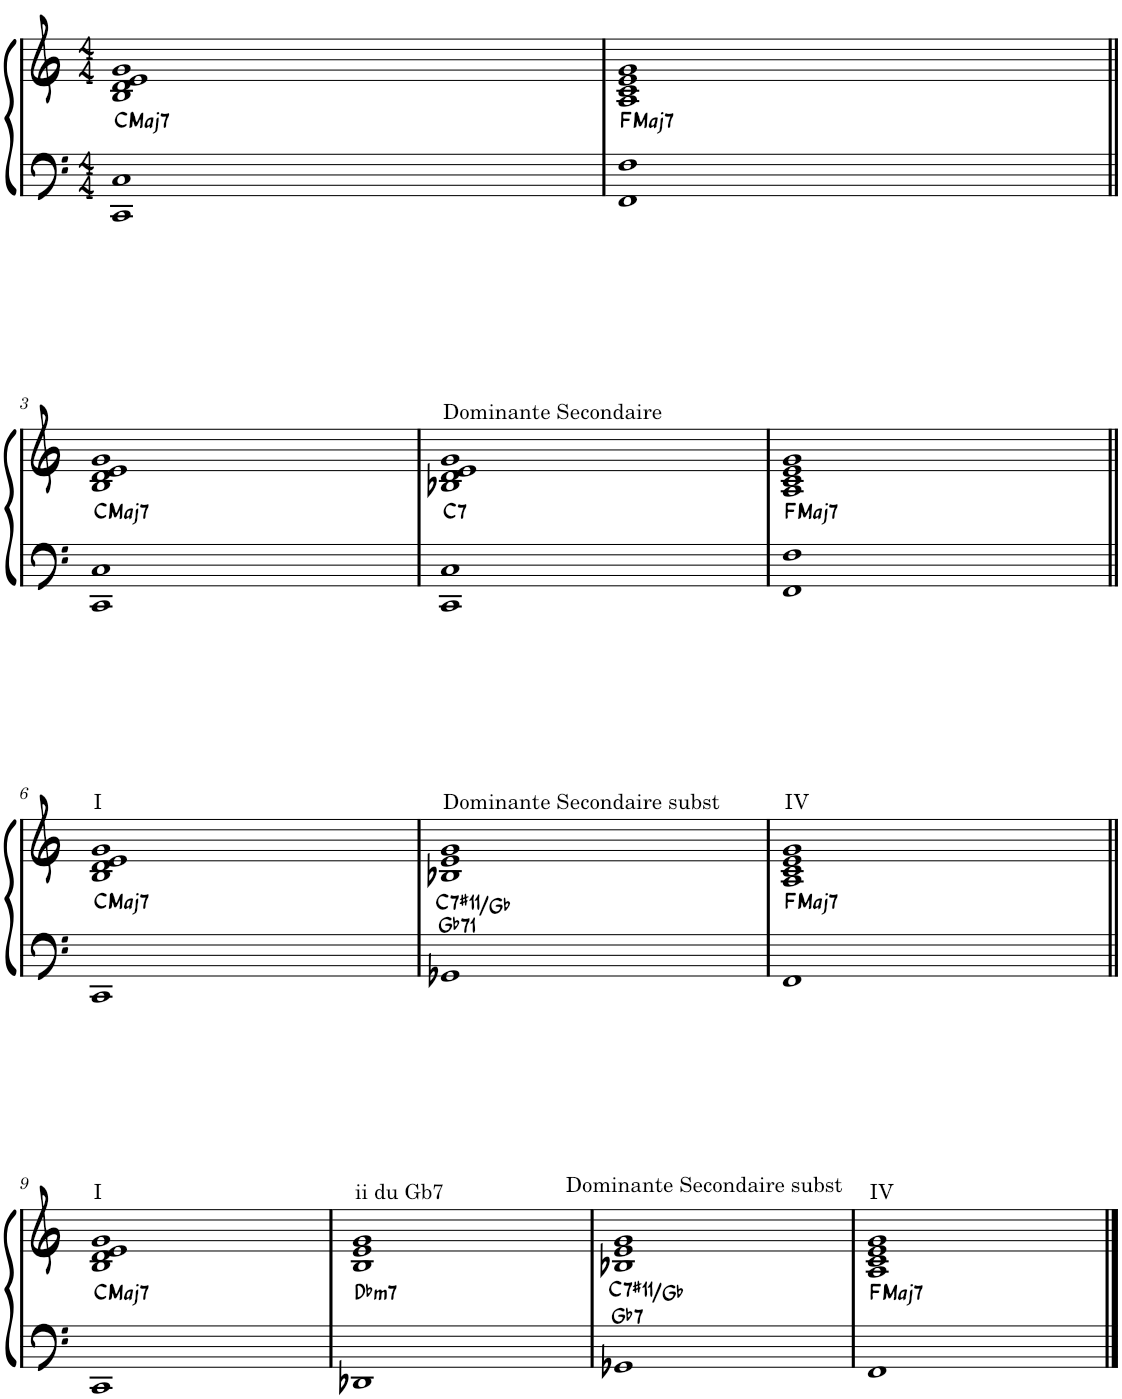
**kern	**kern	**harte
*part1	*part1	*part1
*staff2	*staff1	*
*I"Piano	*	*
*I'Pno.	*	*
*clefF4	*clefG2	*
*k[]	*k[]	*
*M4/4	*M4/4	*
=1	=1	=1
!	!	!LO:H:kt=Maj7
1CC 1C	1B 1d 1e 1g	C:maj7
=2	=2	=2
!	!	!LO:H:kt=Maj7
1FF 1F	1A 1c 1e 1g	F:maj7
!!LO:LB:g=z
=3||	=3||	=3||
!	!	!LO:H:kt=Maj7
1CC 1C	1B 1d 1e 1g	C:maj7
=4	=4	=4
!	!LO:TX:a:t=Dominante Secondaire	!LO:H:kt=7
1CC 1C	1B-X 1d 1e 1g	C:7
=5	=5	=5
!	!	!LO:H:kt=Maj7
1FF 1F	1A 1c 1e 1g	F:maj7
!!LO:LB:g=z
=6||	=6||	=6||
!	!LO:TX:a:t=I	!LO:H:kt=Maj7
1CC	1B 1d 1e 1g	C:maj7
=7	=7	=7
!	!LO:TX:a:t=Dominante Secondaire subst	!LO:H:n=1:kt=7
!	!	!LO:H:n=2:kt=71
1GG-X	1B-X 1e 1g	C:7(#11)/b5 Gb:maj
=8	=8	=8
!	!LO:TX:a:t=IV	!LO:H:kt=Maj7
1FF	1A 1c 1e 1g	F:maj7
!!LO:LB:g=z
=9||	=9||	=9||
!	!LO:TX:a:t=I	!LO:H:kt=Maj7
1CC	1B 1d 1e 1g	C:maj7
=10	=10	=10
!	!LO:TX:a:t=ii du Gb7	!LO:H:kt=m7
*	*^	*
1DD-X	1B 1e 1g	2.ryy	Db:min7
!	!	!LO:TX:a:t=Dominante Secondaire subst	!
.	.	4ryy	.
=11	=11	=11	=11
!	!	!	!LO:H:n=1:kt=7
!	!	!	!LO:H:n=2:kt=7
*	*v	*v	*
1GG-X	1B-X 1e 1g	Gb:7 C:7(#11)/b5
=12	=12	=12
!	!LO:TX:a:t=IV	!LO:H:kt=Maj7
1FF	1A 1c 1e 1g	F:maj7
==	==	==
*-	*-	*-
